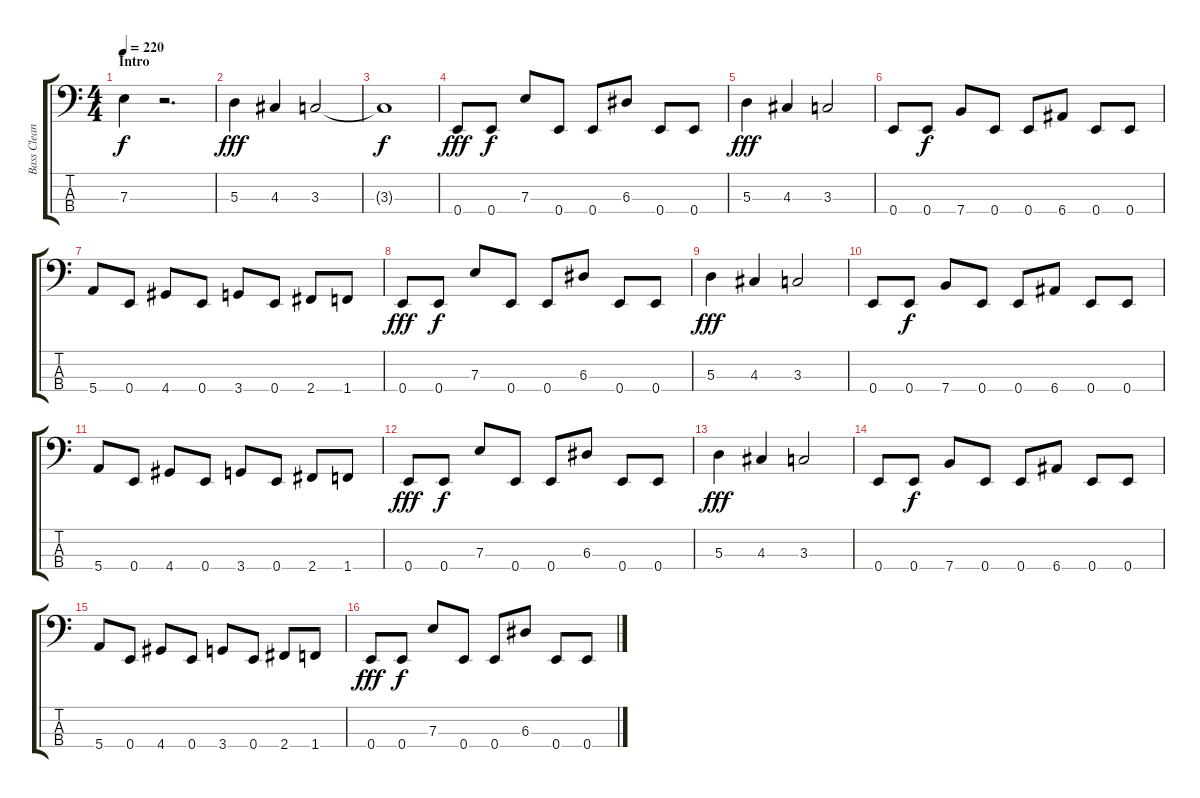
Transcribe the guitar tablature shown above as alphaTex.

\track ("Bass Clean OK!" "Bass Clean") {instrument electricbassfinger}
\staff {score tabs}
\tuning (G2 D2 A1 E1) {hide}
\ts (4 4)
\section ("" "Intro")
\tempo 220
\clef f4
\ks c
7.3.4{dy f instrument electricbassfinger} r.2{d} |
5.3.4{dy fff} 4.3.4 3.3.2 |
3.3{t}.1{dy f} |
0.4.8{dy fff} 0.4.8{dy f} 7.3.8 0.4.8 0.4.8 6.3.8 0.4.8 0.4.8 |
5.3.4{dy fff} 4.3.4 3.3.2 |
0.4.8 0.4.8{dy f} 7.4.8 0.4.8 0.4.8 6.4.8 0.4.8 0.4.8 |
5.4.8 0.4.8 4.4.8 0.4.8 3.4.8 0.4.8 2.4.8 1.4.8 |
0.4.8{dy fff} 0.4.8{dy f} 7.3.8 0.4.8 0.4.8 6.3.8 0.4.8 0.4.8 |
5.3.4{dy fff} 4.3.4 3.3.2 |
0.4.8 0.4.8{dy f} 7.4.8 0.4.8 0.4.8 6.4.8 0.4.8 0.4.8 |
5.4.8 0.4.8 4.4.8 0.4.8 3.4.8 0.4.8 2.4.8 1.4.8 |
0.4.8{dy fff} 0.4.8{dy f} 7.3.8 0.4.8 0.4.8 6.3.8 0.4.8 0.4.8 |
5.3.4{dy fff} 4.3.4 3.3.2 |
0.4.8 0.4.8{dy f} 7.4.8 0.4.8 0.4.8 6.4.8 0.4.8 0.4.8 |
5.4.8 0.4.8 4.4.8 0.4.8 3.4.8 0.4.8 2.4.8 1.4.8 |
0.4.8{dy fff} 0.4.8{dy f} 7.3.8 0.4.8 0.4.8 6.3.8 0.4.8 0.4.8
